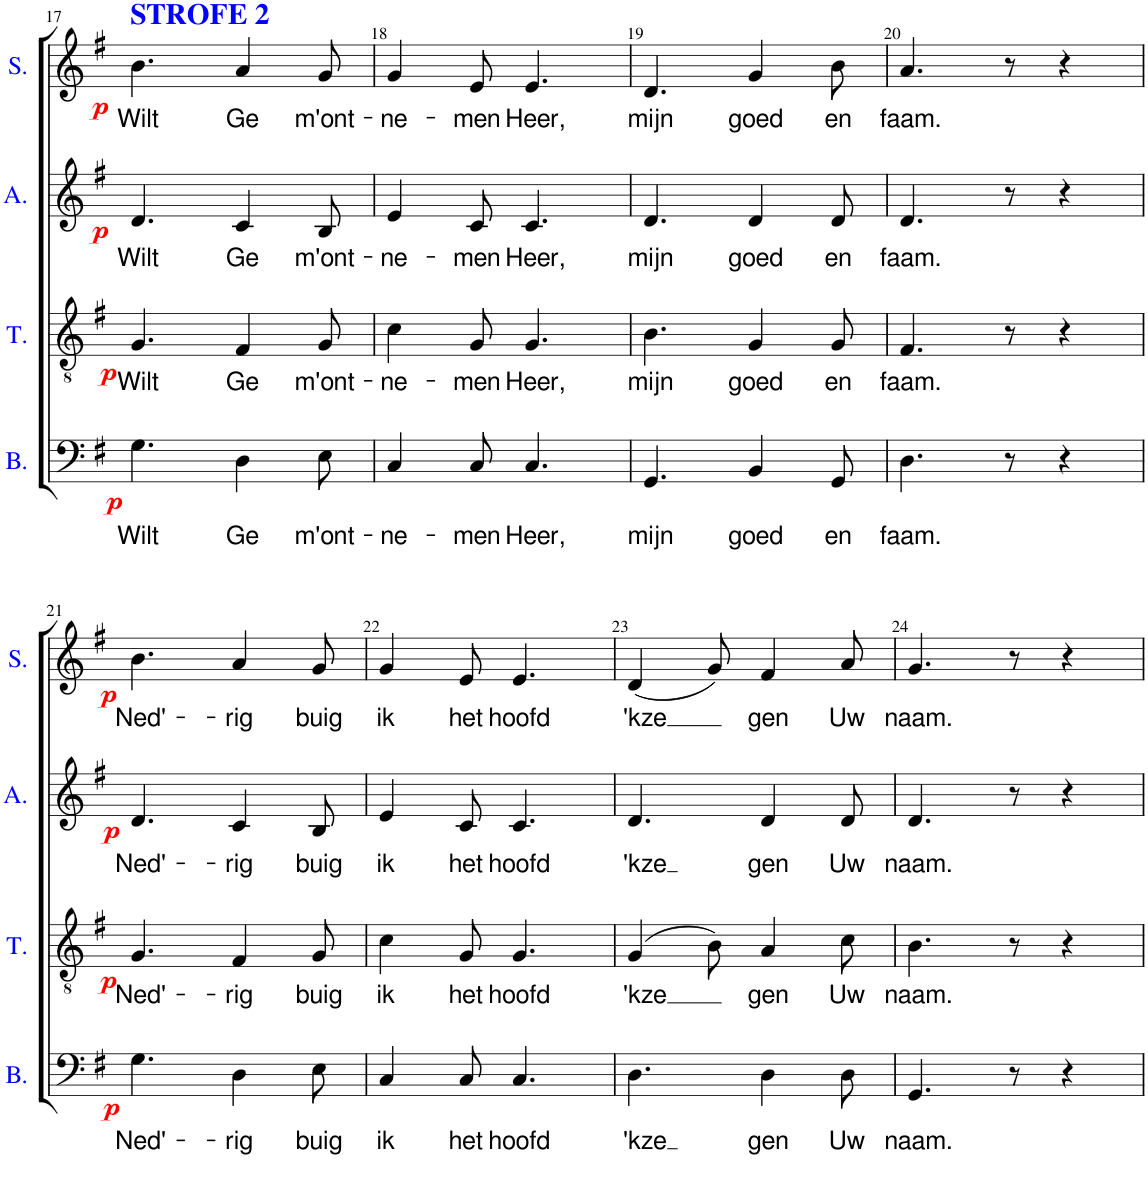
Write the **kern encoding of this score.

**kern	**text	**dynam	**kern	**text	**dynam	**kern	**text	**dynam	**kern	**text	**dynam
*part4	*part4	*part4	*part3	*part3	*part3	*part2	*part2	*part2	*part1	*part1	*part1
*staff4	*staff4	*staff4	*staff3	*staff3	*staff3	*staff2	*staff2	*staff2	*staff1	*staff1	*staff1
*I"Bass	*	*	*I"Tenor	*	*	*I"Alto	*	*	*I"Soprano	*	*
*I'B.	*	*	*I'T.	*	*	*I'A.	*	*	*I'S.	*	*
!!LO:PB:g=z
*clefF4	*	*	*clefGv2	*	*	*clefG2	*	*	*clefG2	*	*
*k[f#]	*	*	*k[f#]	*	*	*k[f#]	*	*	*k[f#]	*	*
*M6/8	*	*	*M6/8	*	*	*M6/8	*	*	*M6/8	*	*
=17	=17	=17	=17	=17	=17	=17	=17	=17	=17	=17	=17
!	!	!	!	!	!	!	!	!	!LO:TX:a:B:color=#0000FF:t=STROFE 2	!	!
!	!LO:LY:b	!LO:DY:b	!	!LO:LY:b	!LO:DY:b	!	!LO:LY:b	!LO:DY:b	!	!LO:LY:b	!LO:DY:b
4.G\	Wilt	p	4.G/	Wilt	p	4.d/	Wilt	p	4.b\	Wilt	p
!	!LO:LY:b	!	!	!LO:LY:b	!	!	!LO:LY:b	!	!	!LO:LY:b	!
4D\	Ge	.	4F#/	Ge	.	4c/	Ge	.	4a/	Ge	.
!	!LO:LY:b	!	!	!LO:LY:b	!	!	!LO:LY:b	!	!	!LO:LY:b	!
8E\	m'ont-	.	8G/	m'ont-	.	8B/	m'ont-	.	8g/	m'ont-	.
=18	=18	=18	=18	=18	=18	=18	=18	=18	=18	=18	=18
!	!LO:LY:b	!	!	!LO:LY:b	!	!	!LO:LY:b	!	!	!LO:LY:b	!
4C/	-ne-	.	4c\	-ne-	.	4e/	-ne-	.	4g/	-ne-	.
!	!LO:LY:b	!	!	!LO:LY:b	!	!	!LO:LY:b	!	!	!LO:LY:b	!
8C/	-men	.	8G/	-men	.	8c/	-men	.	8e/	-men	.
!	!LO:LY:b	!	!	!LO:LY:b	!	!	!LO:LY:b	!	!	!LO:LY:b	!
4.C/	Heer,	.	4.G/	Heer,	.	4.c/	Heer,	.	4.e/	Heer,	.
=19	=19	=19	=19	=19	=19	=19	=19	=19	=19	=19	=19
!	!LO:LY:b	!	!	!LO:LY:b	!	!	!LO:LY:b	!	!	!LO:LY:b	!
4.GG/	mijn	.	4.B\	mijn	.	4.d/	mijn	.	4.d/	mijn	.
!	!LO:LY:b	!	!	!LO:LY:b	!	!	!LO:LY:b	!	!	!LO:LY:b	!
4BB/	goed	.	4G/	goed	.	4d/	goed	.	4g/	goed	.
!	!LO:LY:b	!	!	!LO:LY:b	!	!	!LO:LY:b	!	!	!LO:LY:b	!
8GG/	en	.	8G/	en	.	8d/	en	.	8b\	en	.
=20	=20	=20	=20	=20	=20	=20	=20	=20	=20	=20	=20
!	!LO:LY:b	!	!	!LO:LY:b	!	!	!LO:LY:b	!	!	!LO:LY:b	!
4.D\	faam.	.	4.F#/	faam.	.	4.d/	faam.	.	4.a/	faam.	.
8r	.	.	8r	.	.	8r	.	.	8r	.	.
4r	.	.	4r	.	.	4r	.	.	4r	.	.
!!LO:LB:g=z
=21	=21	=21	=21	=21	=21	=21	=21	=21	=21	=21	=21
!	!LO:LY:b	!LO:DY:b	!	!LO:LY:b	!LO:DY:b	!	!LO:LY:b	!LO:DY:b	!	!LO:LY:b	!LO:DY:b
4.G\	Ned'-	p	4.G/	Ned'-	p	4.d/	Ned'-	p	4.b\	Ned'-	p
!	!LO:LY:b	!	!	!LO:LY:b	!	!	!LO:LY:b	!	!	!LO:LY:b	!
4D\	-rig	.	4F#/	-rig	.	4c/	-rig	.	4a/	-rig	.
!	!LO:LY:b	!	!	!LO:LY:b	!	!	!LO:LY:b	!	!	!LO:LY:b	!
8E\	buig	.	8G/	buig	.	8B/	buig	.	8g/	buig	.
=22	=22	=22	=22	=22	=22	=22	=22	=22	=22	=22	=22
!	!LO:LY:b	!	!	!LO:LY:b	!	!	!LO:LY:b	!	!	!LO:LY:b	!
4C/	ik	.	4c\	ik	.	4e/	ik	.	4g/	ik	.
!	!LO:LY:b	!	!	!LO:LY:b	!	!	!LO:LY:b	!	!	!LO:LY:b	!
8C/	het	.	8G/	het	.	8c/	het	.	8e/	het	.
!	!LO:LY:b	!	!	!LO:LY:b	!	!	!LO:LY:b	!	!	!LO:LY:b	!
4.C/	hoofd	.	4.G/	hoofd	.	4.c/	hoofd	.	4.e/	hoofd	.
=23	=23	=23	=23	=23	=23	=23	=23	=23	=23	=23	=23
!	!LO:LY:b	!	!	!LO:LY:b	!	!	!LO:LY:b	!	!	!LO:LY:b	!
4.D\	'kze	.	(4G/	'kze	.	4.d/	'kze	.	(4d/	'kze	.
.	.	.	8B\)	.	.	.	.	.	8g/)	.	.
!	!LO:LY:b	!	!	!LO:LY:b	!	!	!LO:LY:b	!	!	!LO:LY:b	!
4D\	gen	.	4A/	gen	.	4d/	gen	.	4f#/	gen	.
!	!LO:LY:b	!	!	!LO:LY:b	!	!	!LO:LY:b	!	!	!LO:LY:b	!
8D\	Uw	.	8c\	Uw	.	8d/	Uw	.	8a/	Uw	.
=24	=24	=24	=24	=24	=24	=24	=24	=24	=24	=24	=24
!	!LO:LY:b	!	!	!LO:LY:b	!	!	!LO:LY:b	!	!	!LO:LY:b	!
4.GG/	naam.	.	4.B\	naam.	.	4.d/	naam.	.	4.g/	naam.	.
8r	.	.	8r	.	.	8r	.	.	8r	.	.
4r	.	.	4r	.	.	4r	.	.	4r	.	.
=	=	=	=	=	=	=	=	=	=	=	=
*-	*-	*-	*-	*-	*-	*-	*-	*-	*-	*-	*-
